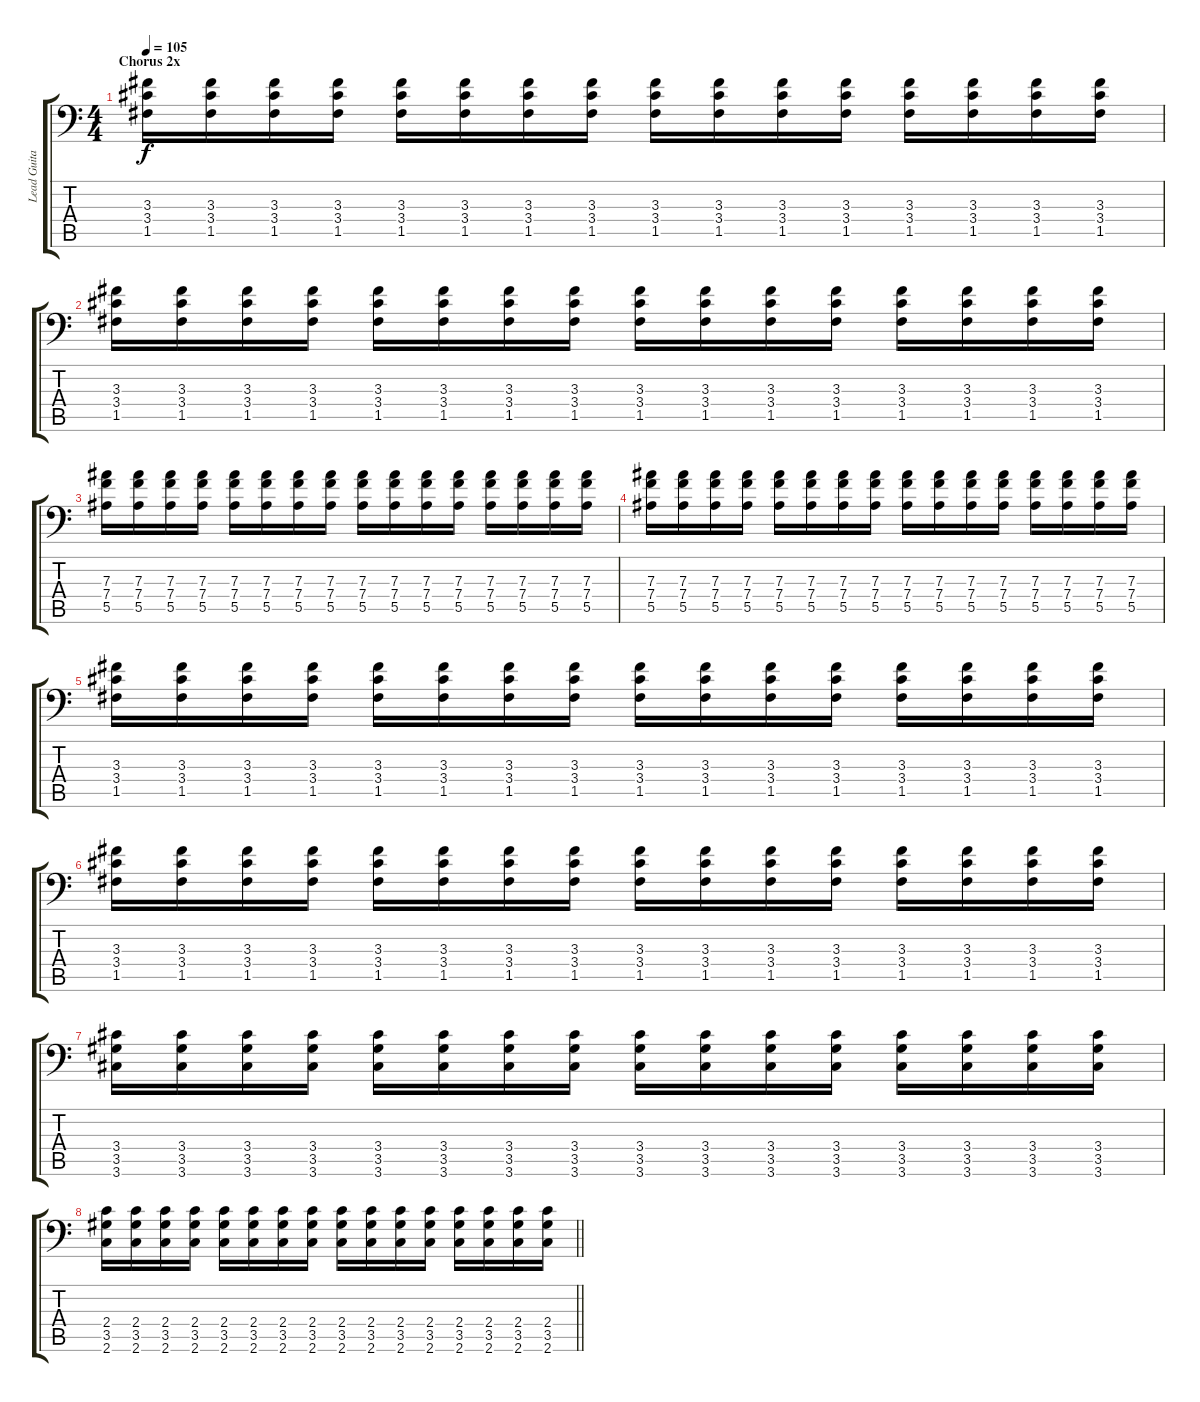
\track ("Lead Guitar 2" "Lead Guita") {instrument distortionguitar}
\staff {score tabs}
\tuning (C4 G3 Eb3 Bb2 F2 Bb1) {hide}
\ts (4 4)
\section ("" "Chorus 2x")
\tempo 105
\clef f4
\ks c
(3.3 3.4 1.5).16{dy f} (3.3 3.4 1.5).16 (3.3 3.4 1.5).16 (3.3 3.4 1.5).16 (3.3 3.4 1.5).16 (3.3 3.4 1.5).16 (3.3 3.4 1.5).16 (3.3 3.4 1.5).16 (3.3 3.4 1.5).16 (3.3 3.4 1.5).16 (3.3 3.4 1.5).16 (3.3 3.4 1.5).16 (3.3 3.4 1.5).16 (3.3 3.4 1.5).16 (3.3 3.4 1.5).16 (3.3 3.4 1.5).16 |
(3.3 3.4 1.5).16 (3.3 3.4 1.5).16 (3.3 3.4 1.5).16 (3.3 3.4 1.5).16 (3.3 3.4 1.5).16 (3.3 3.4 1.5).16 (3.3 3.4 1.5).16 (3.3 3.4 1.5).16 (3.3 3.4 1.5).16 (3.3 3.4 1.5).16 (3.3 3.4 1.5).16 (3.3 3.4 1.5).16 (3.3 3.4 1.5).16 (3.3 3.4 1.5).16 (3.3 3.4 1.5).16 (3.3 3.4 1.5).16 |
(7.3 7.4 5.5).16 (7.3 7.4 5.5).16 (7.3 7.4 5.5).16 (7.3 7.4 5.5).16 (7.3 7.4 5.5).16 (7.3 7.4 5.5).16 (7.3 7.4 5.5).16 (7.3 7.4 5.5).16 (7.3 7.4 5.5).16 (7.3 7.4 5.5).16 (7.3 7.4 5.5).16 (7.3 7.4 5.5).16 (7.3 7.4 5.5).16 (7.3 7.4 5.5).16 (7.3 7.4 5.5).16 (7.3 7.4 5.5).16 |
(7.3 7.4 5.5).16 (7.3 7.4 5.5).16 (7.3 7.4 5.5).16 (7.3 7.4 5.5).16 (7.3 7.4 5.5).16 (7.3 7.4 5.5).16 (7.3 7.4 5.5).16 (7.3 7.4 5.5).16 (7.3 7.4 5.5).16 (7.3 7.4 5.5).16 (7.3 7.4 5.5).16 (7.3 7.4 5.5).16 (7.3 7.4 5.5).16 (7.3 7.4 5.5).16 (7.3 7.4 5.5).16 (7.3 7.4 5.5).16 |
(3.3 3.4 1.5).16 (3.3 3.4 1.5).16 (3.3 3.4 1.5).16 (3.3 3.4 1.5).16 (3.3 3.4 1.5).16 (3.3 3.4 1.5).16 (3.3 3.4 1.5).16 (3.3 3.4 1.5).16 (3.3 3.4 1.5).16 (3.3 3.4 1.5).16 (3.3 3.4 1.5).16 (3.3 3.4 1.5).16 (3.3 3.4 1.5).16 (3.3 3.4 1.5).16 (3.3 3.4 1.5).16 (3.3 3.4 1.5).16 |
(3.3 3.4 1.5).16 (3.3 3.4 1.5).16 (3.3 3.4 1.5).16 (3.3 3.4 1.5).16 (3.3 3.4 1.5).16 (3.3 3.4 1.5).16 (3.3 3.4 1.5).16 (3.3 3.4 1.5).16 (3.3 3.4 1.5).16 (3.3 3.4 1.5).16 (3.3 3.4 1.5).16 (3.3 3.4 1.5).16 (3.3 3.4 1.5).16 (3.3 3.4 1.5).16 (3.3 3.4 1.5).16 (3.3 3.4 1.5).16 |
(3.4 3.5 3.6).16 (3.4 3.5 3.6).16 (3.4 3.5 3.6).16 (3.4 3.5 3.6).16 (3.4 3.5 3.6).16 (3.4 3.5 3.6).16 (3.4 3.5 3.6).16 (3.4 3.5 3.6).16 (3.4 3.5 3.6).16 (3.4 3.5 3.6).16 (3.4 3.5 3.6).16 (3.4 3.5 3.6).16 (3.4 3.5 3.6).16 (3.4 3.5 3.6).16 (3.4 3.5 3.6).16 (3.4 3.5 3.6).16 |
\barLineRight lightlight
(2.4 3.5 2.6).16 (2.4 3.5 2.6).16 (2.4 3.5 2.6).16 (2.4 3.5 2.6).16 (2.4 3.5 2.6).16 (2.4 3.5 2.6).16 (2.4 3.5 2.6).16 (2.4 3.5 2.6).16 (2.4 3.5 2.6).16 (2.4 3.5 2.6).16 (2.4 3.5 2.6).16 (2.4 3.5 2.6).16 (2.4 3.5 2.6).16 (2.4 3.5 2.6).16 (2.4 3.5 2.6).16 (2.4 3.5 2.6).16
